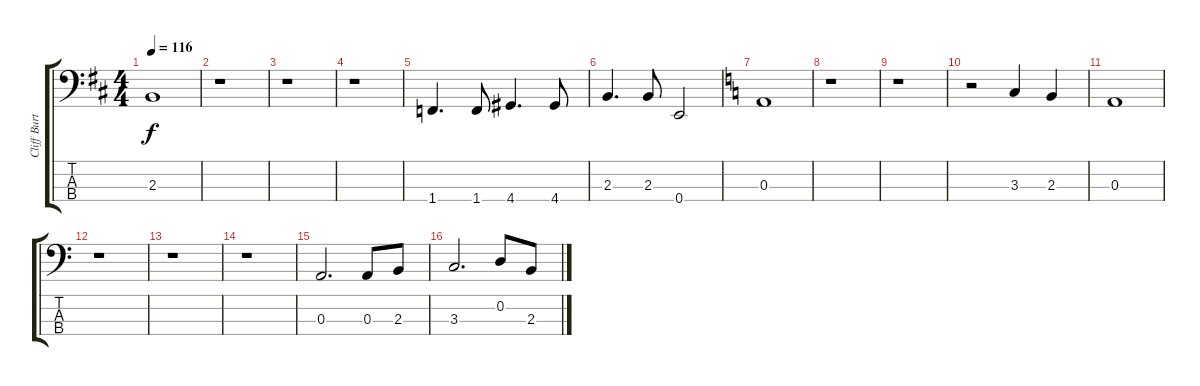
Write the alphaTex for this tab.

\track ("Cliff Burton" "Cliff Burt") {instrument electricbasspick}
\staff {score tabs}
\tuning (G2 D2 A1 E1) {hide}
\ts (4 4)
\tempo 116
\clef f4
\ks bminor
2.3.1{dy f} |
r.1 |
r.1 |
r.1 |
1.4.4{d} 1.4.8 4.4.4{d} 4.4.8 |
2.3.4{d} 2.3.8 0.4.2 |
\ks aminor
0.3.1 |
r.1 |
r.1 |
r.2 3.3.4 2.3.4 |
0.3.1 |
r.1 |
r.1 |
r.1 |
0.3.2{d} 0.3.8 2.3.8 |
3.3.2{d} 0.2.8 2.3.8
